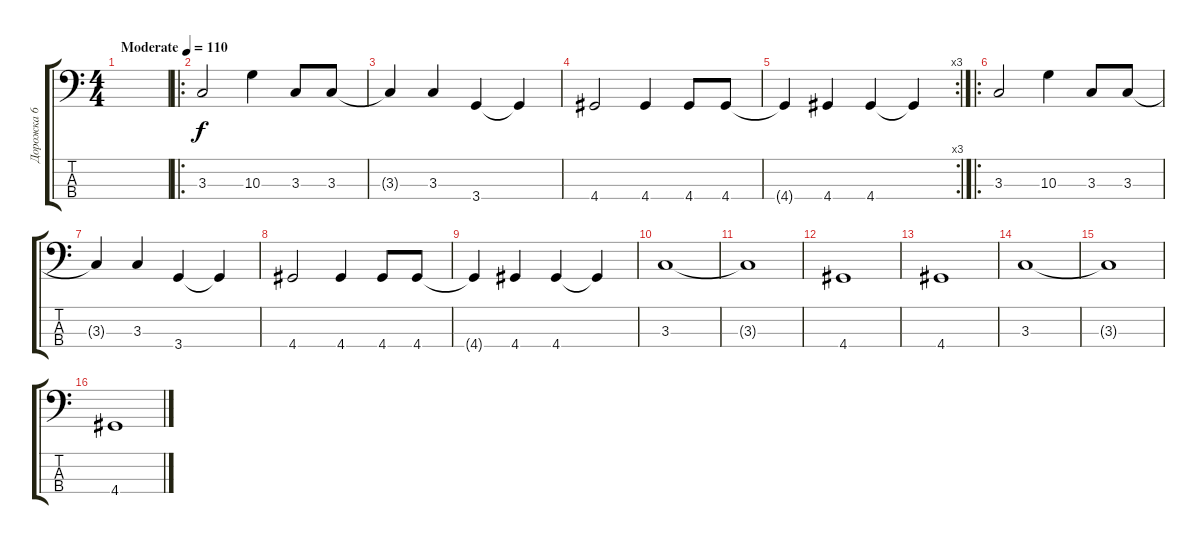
\track ("Дорожка 6" "Дорожка 6") {instrument electricbassfinger}
\staff {score tabs}
\tuning (G2 D2 A1 E1) {hide}
\ts (4 4)
\tempo (110 "Moderate")
\clef f4
\ks c
|
\ro
3.3.2 10.3.4 3.3.8 3.3.8 |
3.3{t}.4 3.3.4 3.4.4 3.4{t}.4 |
4.4.2 4.4.4 4.4.8 4.4.8 |
\rc 3
4.4{t}.4 4.4.4 4.4.4 4.4{t}.4 |
\ro
3.3.2 10.3.4 3.3.8 3.3.8 |
3.3{t}.4 3.3.4 3.4.4 3.4{t}.4 |
4.4.2 4.4.4 4.4.8 4.4.8 |
4.4{t}.4 4.4.4 4.4.4 4.4{t}.4 |
3.3.1 |
3.3{t}.1 |
4.4.1 |
4.4.1 |
3.3.1 |
3.3{t}.1 |
4.4.1
